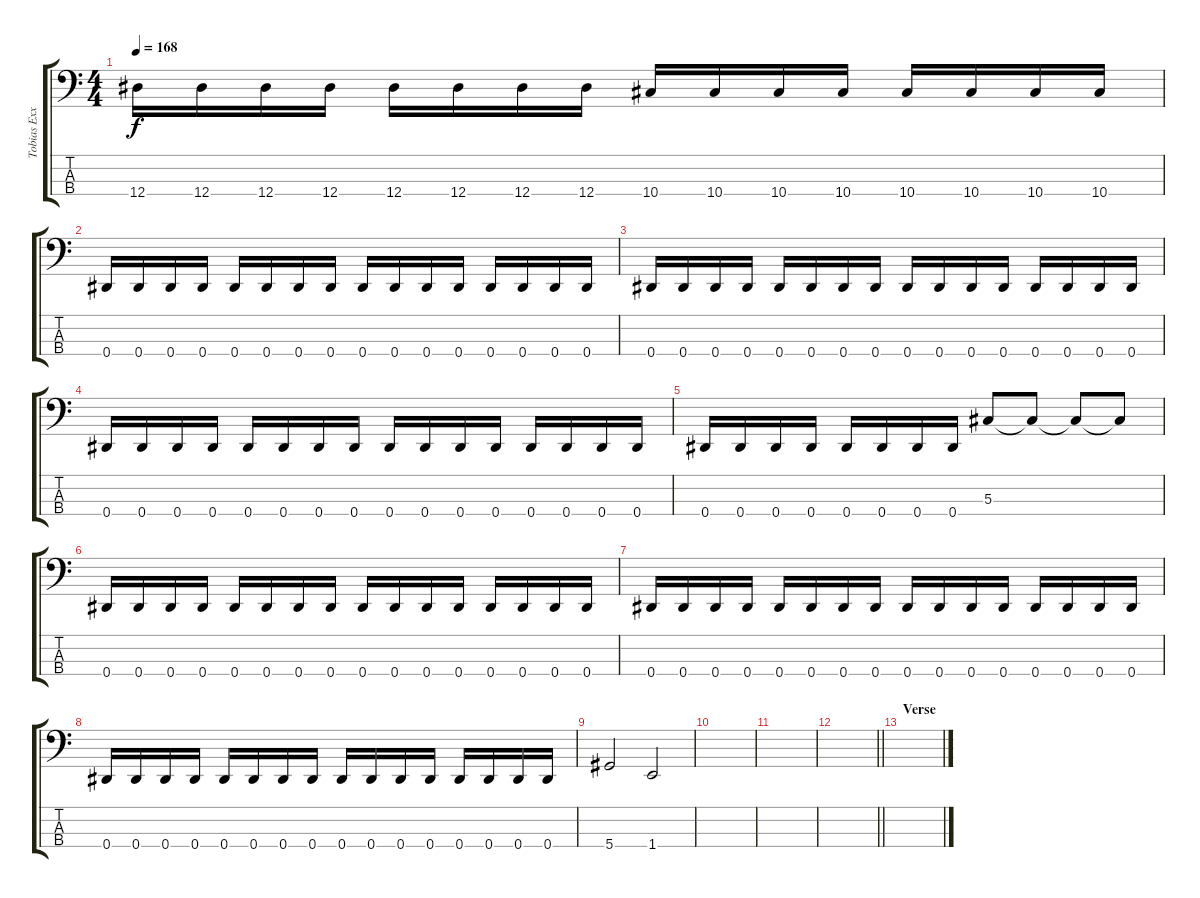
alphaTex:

\track ("Tobias Exxel" "Tobias Exx") {instrument electricbasspick}
\staff {score tabs}
\tuning (Gb2 Db2 Ab1 Eb1) {hide}
\ts (4 4)
\tempo 168
\clef f4
\ks c
12.4.16{dy f} 12.4.16 12.4.16 12.4.16 12.4.16 12.4.16 12.4.16 12.4.16 10.4.16 10.4.16 10.4.16 10.4.16 10.4.16 10.4.16 10.4.16 10.4.16 |
0.4.16 0.4.16 0.4.16 0.4.16 0.4.16 0.4.16 0.4.16 0.4.16 0.4.16 0.4.16 0.4.16 0.4.16 0.4.16 0.4.16 0.4.16 0.4.16 |
0.4.16 0.4.16 0.4.16 0.4.16 0.4.16 0.4.16 0.4.16 0.4.16 0.4.16 0.4.16 0.4.16 0.4.16 0.4.16 0.4.16 0.4.16 0.4.16 |
0.4.16 0.4.16 0.4.16 0.4.16 0.4.16 0.4.16 0.4.16 0.4.16 0.4.16 0.4.16 0.4.16 0.4.16 0.4.16 0.4.16 0.4.16 0.4.16 |
0.4.16 0.4.16 0.4.16 0.4.16 0.4.16 0.4.16 0.4.16 0.4.16 5.3.8 5.3{t}.8 5.3{t}.8 5.3{t}.8 |
0.4.16 0.4.16 0.4.16 0.4.16 0.4.16 0.4.16 0.4.16 0.4.16 0.4.16 0.4.16 0.4.16 0.4.16 0.4.16 0.4.16 0.4.16 0.4.16 |
0.4.16 0.4.16 0.4.16 0.4.16 0.4.16 0.4.16 0.4.16 0.4.16 0.4.16 0.4.16 0.4.16 0.4.16 0.4.16 0.4.16 0.4.16 0.4.16 |
0.4.16 0.4.16 0.4.16 0.4.16 0.4.16 0.4.16 0.4.16 0.4.16 0.4.16 0.4.16 0.4.16 0.4.16 0.4.16 0.4.16 0.4.16 0.4.16 |
5.4.2 1.4.2 |
|
|
\barLineRight lightlight
|
\section ("" "Verse")
